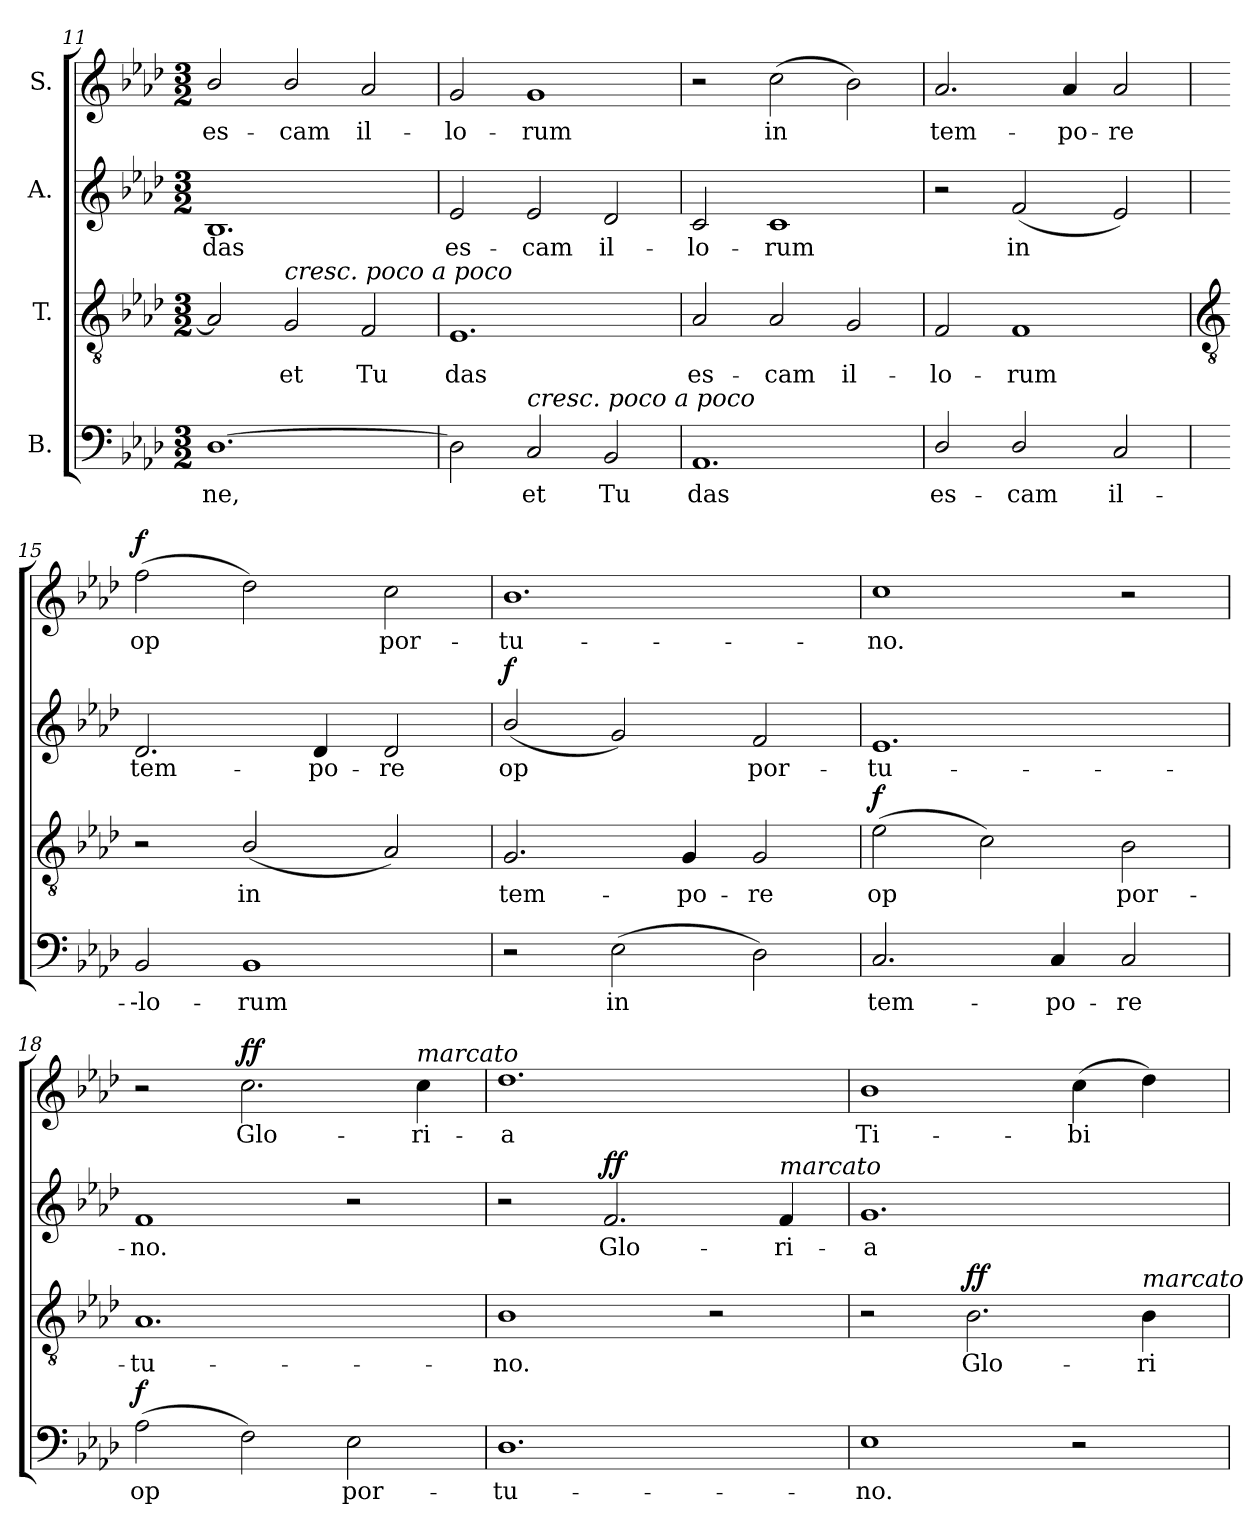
**kern	**text	**dynam	**kern	**text	**dynam	**kern	**text	**dynam	**kern	**text	**dynam
*part4	*part4	*part4	*part3	*part3	*part3	*part2	*part2	*part2	*part1	*part1	*part1
*staff4	*staff4	*staff4	*staff3	*staff3	*staff3	*staff2	*staff2	*staff2	*staff1	*staff1	*staff1
*I"B.	*	*	*I"T.	*	*	*I"A.	*	*	*I"S.	*	*
*clefF4	*	*	*clefGv2	*	*	*clefG2	*	*	*clefG2	*	*
*k[b-e-a-d-]	*	*	*k[b-e-a-d-]	*	*	*k[b-e-a-d-]	*	*	*k[b-e-a-d-]	*	*
*A-:	*	*	*A-:	*	*	*A-:	*	*	*A-:	*	*
*M3/2	*	*	*M3/2	*	*	*M3/2	*	*	*M3/2	*	*
=11	=11	=11	=11	=11	=11	=11	=11	=11	=11	=11	=11
!	!LO:LY:b	!	!	!	!	!	!LO:LY:b	!	!	!LO:LY:b	!
[1.D-	-ne,	.	2A-]	.	.	1.B-	das	.	2b-/	es-	.
!	!	!	!LO:TX:a:i:t=cresc. poco a poco	!	!	!	!	!	!	!	!
!	!	!	!	!LO:LY:b	!	!	!	!	!	!LO:LY:b	!
.	.	.	2G	et	.	.	.	.	2b-/	-cam	.
!	!	!	!	!LO:LY:b	!	!	!	!	!	!LO:LY:b	!
.	.	.	2F	Tu	.	.	.	.	2a-	il-	.
=12	=12	=12	=12	=12	=12	=12	=12	=12	=12	=12	=12
!	!	!	!	!LO:LY:b	!	!	!LO:LY:b	!	!	!LO:LY:b	!
2D-]	.	.	1.E-	das	.	2e-	es-	.	2g	-lo-	.
!LO:TX:a:i:t=cresc. poco a poco	!	!	!	!	!	!	!	!	!	!	!
!	!LO:LY:b	!	!	!	!	!	!LO:LY:b	!	!	!LO:LY:b	!
2C	et	.	.	.	.	2e-	-cam	.	1g	-rum	.
!	!LO:LY:b	!	!	!	!	!	!LO:LY:b	!	!	!	!
2BB-	Tu	.	.	.	.	2d-	il-	.	.	.	.
=13	=13	=13	=13	=13	=13	=13	=13	=13	=13	=13	=13
!	!LO:LY:b	!	!	!LO:LY:b	!	!	!LO:LY:b	!	!	!	!
1.AA-	das	.	2A-	es-	.	2c	-lo-	.	2r	.	.
!	!	!	!	!LO:LY:b	!	!	!LO:LY:b	!	!	!LO:LY:b	!
.	.	.	2A-	-cam	.	1c	-rum	.	(>2cc	in	.
!	!	!	!	!LO:LY:b	!	!	!	!	!	!	!
.	.	.	2G	il-	.	.	.	.	2b-)	.	.
=14	=14	=14	=14	=14	=14	=14	=14	=14	=14	=14	=14
!	!LO:LY:b	!	!	!LO:LY:b	!	!	!	!	!	!LO:LY:b	!
2D-/	es-	.	2F	-lo-	.	2r	.	.	2.a-	tem-	.
!	!LO:LY:b	!	!	!LO:LY:b	!	!	!LO:LY:b	!	!	!	!
2D-/	-cam	.	1F	-rum	.	(<2f	in	.	.	.	.
!	!	!	!	!	!	!	!	!	!	!LO:LY:b	!
.	.	.	.	.	.	.	.	.	4a-	-po-	.
!	!LO:LY:b	!	!	!	!	!	!	!	!	!LO:LY:b	!
2C	il-	.	.	.	.	2e-)	.	.	2a-	-re	.
!!LO:LB:g=z
=15	=15	=15	=15	=15	=15	=15	=15	=15	=15	=15	=15
*	*	*	*clefGv2	*	*	*	*	*	*	*	*
!	!LO:LY:b	!	!	!	!	!	!LO:LY:b	!	!	!LO:LY:b	!LO:DY:a
2BB-	--lo-	.	2r	.	.	2.d-	tem-	.	(>2ff	op	f
!	!LO:LY:b	!	!	!LO:LY:b	!	!	!	!	!	!	!
1BB-	-rum	.	(<2B-/	in	.	.	.	.	2dd-)	.	.
!	!	!	!	!	!	!	!LO:LY:b	!	!	!	!
.	.	.	.	.	.	4d-	-po-	.	.	.	.
!	!	!	!	!	!	!	!LO:LY:b	!	!	!LO:LY:b	!
.	.	.	2A-)	.	.	2d-	-re	.	2cc	por-	.
=16	=16	=16	=16	=16	=16	=16	=16	=16	=16	=16	=16
!	!	!	!	!LO:LY:b	!	!	!LO:LY:b	!LO:DY:a	!	!LO:LY:b	!
2r	.	.	2.G	tem-	.	(<2b-/	op	f	1.b-	-tu-	.
!	!LO:LY:b	!	!	!	!	!	!	!	!	!	!
(>2E-	in	.	.	.	.	2g)	.	.	.	.	.
!	!	!	!	!LO:LY:b	!	!	!	!	!	!	!
.	.	.	4G	-po-	.	.	.	.	.	.	.
!	!	!	!	!LO:LY:b	!	!	!LO:LY:b	!	!	!	!
2D-)	.	.	2G	-re	.	2f	por-	.	.	.	.
=17	=17	=17	=17	=17	=17	=17	=17	=17	=17	=17	=17
!	!LO:LY:b	!	!	!LO:LY:b	!LO:DY:b	!	!LO:LY:b	!	!	!LO:LY:b	!
2.C	tem-	.	(>2e-	op	f	1.e-	-tu-	.	1cc	-no.	.
.	.	.	2c)	.	.	.	.	.	.	.	.
!	!LO:LY:b	!	!	!	!	!	!	!	!	!	!
4C	-po-	.	.	.	.	.	.	.	.	.	.
!	!LO:LY:b	!	!	!LO:LY:b	!	!	!	!	!	!	!
2C	-re	.	2B-	por-	.	.	.	.	2r	.	.
=18	=18	=18	=18	=18	=18	=18	=18	=18	=18	=18	=18
!	!LO:LY:b	!LO:DY:a	!	!LO:LY:b	!	!	!LO:LY:b	!	!	!	!
(>2A-	op	f	1.A-	-tu-	.	1f	-no.	.	2r	.	.
!	!	!	!	!	!	!	!	!	!	!LO:LY:b	!LO:DY:a
2F)	.	.	.	.	.	.	.	.	2.cc	Glo-	ff
!	!LO:LY:b	!	!	!	!	!	!	!	!	!	!
2E-	por-	.	.	.	.	2r	.	.	.	.	.
!	!	!	!	!	!	!	!	!	!LO:TX:a:i:t=marcato	!	!
!	!	!	!	!	!	!	!	!	!	!LO:LY:b	!
.	.	.	.	.	.	.	.	.	4cc	-ri-	.
=19	=19	=19	=19	=19	=19	=19	=19	=19	=19	=19	=19
!	!LO:LY:b	!	!	!LO:LY:b	!	!	!	!	!	!LO:LY:b	!
1.D-	-tu-	.	1B-	-no.	.	2r	.	.	1.dd-	-a	.
!	!	!	!	!	!	!	!LO:LY:b	!LO:DY:a	!	!	!
.	.	.	.	.	.	2.f	Glo-	ff	.	.	.
.	.	.	2r	.	.	.	.	.	.	.	.
!	!	!	!	!	!	!LO:TX:a:i:t=marcato	!	!	!	!	!
!	!	!	!	!	!	!	!LO:LY:b	!	!	!	!
.	.	.	.	.	.	4f	-ri-	.	.	.	.
=20	=20	=20	=20	=20	=20	=20	=20	=20	=20	=20	=20
!	!LO:LY:b	!	!	!	!	!	!LO:LY:b	!	!	!LO:LY:b	!
1E-	-no.	.	2r	.	.	1.g	-a	.	1b-	Ti-	.
!	!	!	!	!LO:LY:b	!LO:DY:a	!	!	!	!	!	!
.	.	.	2.B-	Glo-	ff	.	.	.	.	.	.
!	!	!	!	!	!	!	!	!	!	!LO:LY:b	!
2r	.	.	.	.	.	.	.	.	(>4cc	-bi	.
!	!	!	!LO:TX:a:i:t=marcato	!	!	!	!	!	!	!	!
!	!	!	!	!LO:LY:b	!	!	!	!	!	!	!
.	.	.	4B-	-ri-	.	.	.	.	4dd-)	.	.
=	=	=	=	=	=	=	=	=	=	=	=
*-	*-	*-	*-	*-	*-	*-	*-	*-	*-	*-	*-
